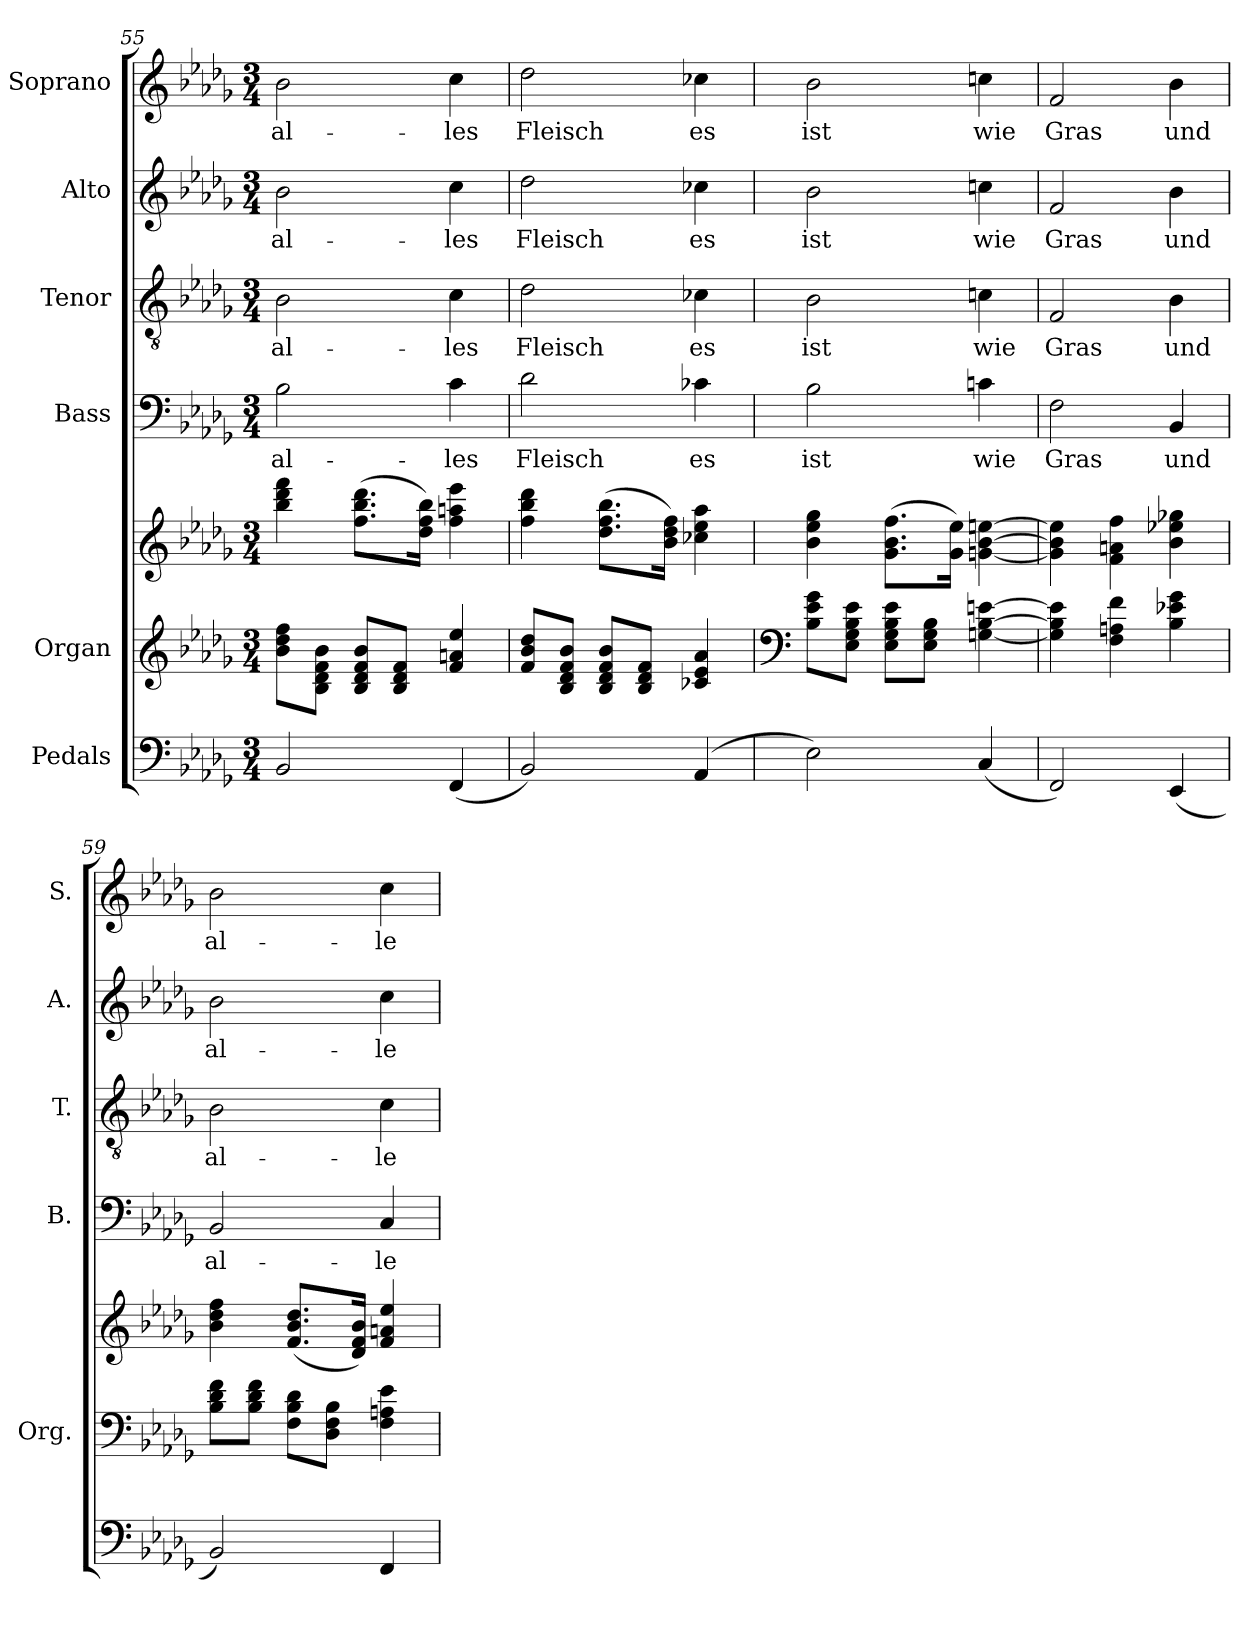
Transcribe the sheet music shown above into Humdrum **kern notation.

**kern	**kern	**kern	**kern	**text	**kern	**text	**kern	**text	**kern	**text
*part6	*part5	*part5	*part4	*part4	*part3	*part3	*part2	*part2	*part1	*part1
*staff7	*staff6	*staff5	*staff4	*staff4	*staff3	*staff3	*staff2	*staff2	*staff1	*staff1
*I"Pedals	*I"Organ	*	*I"Bass	*	*I"Tenor	*	*I"Alto	*	*I"Soprano	*
*	*I'Org.	*	*I'B.	*	*I'T.	*	*I'A.	*	*I'S.	*
*clefF4	*clefG2	*clefG2	*clefF4	*	*clefGv2	*	*clefG2	*	*clefG2	*
*	*	*	*	*	*ITrd7c12	*	*	*	*	*
*k[b-e-a-d-g-]	*k[b-e-a-d-g-]	*k[b-e-a-d-g-]	*k[b-e-a-d-g-]	*	*k[b-e-a-d-g-]	*	*k[b-e-a-d-g-]	*	*k[b-e-a-d-g-]	*
*b-:	*b-:	*b-:	*b-:	*	*b-:	*	*b-:	*	*b-:	*
*M3/4	*M3/4	*M3/4	*M3/4	*	*M3/4	*	*M3/4	*	*M3/4	*
=55	=55	=55	=55	=55	=55	=55	=55	=55	=55	=55
!	!	!	!	!LO:LY:b:color=#000000	!	!	!	!	!	!
!	!	!	!	!	!	!LO:LY:b:color=#000000	!	!	!	!
!	!	!	!	!	!	!	!	!LO:LY:b:color=#000000	!	!
!	!	!	!	!	!	!	!	!	!	!LO:LY:b:color=#000000
2BB-i/	8b-i\ 8dd-i\ 8ffi\L	4bb-i\ 4ddd-i 4fffi	2B-i\	al-	2BB-i\	al-	2b-i\	al-	2b-i\	al-
.	8B-i\ 8d-i\ 8fi\ 8b-i\J	.	.	.	.	.	.	.	.	.
.	8B-i/ 8d-i/ 8fi/ 8b-i/L	(8.ffi\ 8.bb-i\ 8.ddd-i\L	.	.	.	.	.	.	.	.
.	8B-i/ 8d-i/ 8fi/J	.	.	.	.	.	.	.	.	.
.	.	16dd-i\ 16ffi\ 16bb-i\Jk)	.	.	.	.	.	.	.	.
!	!	!	!	!LO:LY:b:color=#000000	!	!	!	!	!	!
!	!	!	!	!	!	!LO:LY:b:color=#000000	!	!	!	!
!	!	!	!	!	!	!	!	!LO:LY:b:color=#000000	!	!
!	!	!	!	!	!	!	!	!	!	!LO:LY:b:color=#000000
(4FFi/	4fi/ 4ani 4ee-i	4ffi\ 4aani 4eee-i	4ci\	-les	4Ci\	-les	4cci\	-les	4cci\	-les
!!LO:LB:g=z
=56	=56	=56	=56	=56	=56	=56	=56	=56	=56	=56
!	!	!	!	!LO:LY:b:color=#000000	!	!	!	!	!	!
!	!	!	!	!	!	!LO:LY:b:color=#000000	!	!	!	!
!	!	!	!	!	!	!	!	!LO:LY:b:color=#000000	!	!
!	!	!	!	!	!	!	!	!	!	!LO:LY:b:color=#000000
2BB-i/)	8fi/ 8b-i/ 8dd-i/L	4ffi\ 4bb-i 4ddd-i	2d-i\	Fleisch	2D-i\	Fleisch	2dd-i\	Fleisch	2dd-i\	Fleisch
.	8B-i/ 8d-i/ 8fi/ 8b-i/J	.	.	.	.	.	.	.	.	.
.	8B-i/ 8d-i/ 8fi/ 8b-i/L	(8.dd-i\ 8.ffi\ 8.bb-i\L	.	.	.	.	.	.	.	.
.	8B-i/ 8d-i/ 8fi/J	.	.	.	.	.	.	.	.	.
.	.	16b-i\ 16dd-i\ 16ffi\Jk)	.	.	.	.	.	.	.	.
!	!	!	!	!LO:LY:b:color=#000000	!	!	!	!	!	!
!	!	!	!	!	!	!LO:LY:b:color=#000000	!	!	!	!
!	!	!	!	!	!	!	!	!LO:LY:b:color=#000000	!	!
!	!	!	!	!	!	!	!	!	!	!LO:LY:b:color=#000000
(4AA-i/	4c-Xi/ 4e-i 4a-i	4cc-Xi\ 4ee-i 4aa-i	4c-Xi\	es	4C-Xi\	es	4cc-Xi\	es	4cc-Xi\	es
=57	=57	=57	=57	=57	=57	=57	=57	=57	=57	=57
*	*clefF4	*	*	*	*	*	*	*	*	*
!	!	!	!	!LO:LY:b:color=#000000	!	!	!	!	!	!
!	!	!	!	!	!	!LO:LY:b:color=#000000	!	!	!	!
!	!	!	!	!	!	!	!	!LO:LY:b:color=#000000	!	!
!	!	!	!	!	!	!	!	!	!	!LO:LY:b:color=#000000
2E-i\)	8B-i\ 8e-i\ 8g-i\L	4b-i\ 4ee-i 4gg-i	2B-i\	ist	2BB-i\	ist	2b-i\	ist	2b-i\	ist
.	8E-i\ 8G-i\ 8B-i\ 8e-i\J	.	.	.	.	.	.	.	.	.
.	8E-i\ 8G-i\ 8B-i\ 8e-i\L	(8.g-i\ 8.b-i\ 8.ffi\L	.	.	.	.	.	.	.	.
.	8E-i\ 8G-i\ 8B-i\J	.	.	.	.	.	.	.	.	.
.	.	16g-i\ 16ee-i\Jk)	.	.	.	.	.	.	.	.
!	!	!	!	!LO:LY:b:color=#000000	!	!	!	!	!	!
!	!	!	!	!	!	!LO:LY:b:color=#000000	!	!	!	!
!	!	!	!	!	!	!	!	!LO:LY:b:color=#000000	!	!
!	!	!	!	!	!	!	!	!	!	!LO:LY:b:color=#000000
(4Ci/	[4Gni\ [4B-i [4eni	[4gni\ [4b-i [4eeni	4cni\	wie	4Cni\	wie	4ccni\	wie	4ccni\	wie
=58	=58	=58	=58	=58	=58	=58	=58	=58	=58	=58
!	!	!	!	!LO:LY:b:color=#000000	!	!	!	!	!	!
!	!	!	!	!	!	!LO:LY:b:color=#000000	!	!	!	!
!	!	!	!	!	!	!	!	!LO:LY:b:color=#000000	!	!
!	!	!	!	!	!	!	!	!	!	!LO:LY:b:color=#000000
2FFi/)	4Gi\] 4B-i] 4ei]	4gi\] 4b-i] 4eei]	2Fi\	Gras	2FFi/	Gras	2fi/	Gras	2fi/	Gras
.	4Fi\ 4Ani 4fi	4fi\ 4ani 4ffi	.	.	.	.	.	.	.	.
!	!	!	!	!LO:LY:b:color=#000000	!	!	!	!	!	!
!	!	!	!	!	!	!LO:LY:b:color=#000000	!	!	!	!
!	!	!	!	!	!	!	!	!LO:LY:b:color=#000000	!	!
!	!	!	!	!	!	!	!	!	!	!LO:LY:b:color=#000000
(4EE-i/	4B-i\ 4e-Xi 4g-i	4b-i\ 4ee-i 4gg-Xi	4BB-i/	und	4BB-i\	und	4b-i\	und	4b-i\	und
=59	=59	=59	=59	=59	=59	=59	=59	=59	=59	=59
!	!	!	!	!LO:LY:b:color=#000000	!	!	!	!	!	!
!	!	!	!	!	!	!LO:LY:b:color=#000000	!	!	!	!
!	!	!	!	!	!	!	!	!LO:LY:b:color=#000000	!	!
!	!	!	!	!	!	!	!	!	!	!LO:LY:b:color=#000000
2BB-i/)	8B-i\ 8d-i\ 8fi\L	4b-i\ 4dd-i 4ffi	2BB-i/	al-	2BB-i\	al-	2b-i\	al-	2b-i\	al-
.	8B-i\ 8d-i\ 8fi\J	.	.	.	.	.	.	.	.	.
.	8Fi\ 8B-i\ 8d-i\L	(8.fi/ 8.b-i/ 8.dd-i/L	.	.	.	.	.	.	.	.
.	8D-i\ 8Fi\ 8B-i\J	.	.	.	.	.	.	.	.	.
.	.	16d-i/ 16fi/ 16b-i/Jk)	.	.	.	.	.	.	.	.
!	!	!	!	!LO:LY:b:color=#000000	!	!	!	!	!	!
!	!	!	!	!	!	!LO:LY:b:color=#000000	!	!	!	!
!	!	!	!	!	!	!	!	!LO:LY:b:color=#000000	!	!
!	!	!	!	!	!	!	!	!	!	!LO:LY:b:color=#000000
4FFi/	4Fi\ 4Ani 4e-i	4fi/ 4ani 4ee-i	4Ci/	-le	4Ci\	-le	4cci\	-le	4cci\	-le
=	=	=	=	=	=	=	=	=	=	=
*-	*-	*-	*-	*-	*-	*-	*-	*-	*-	*-
